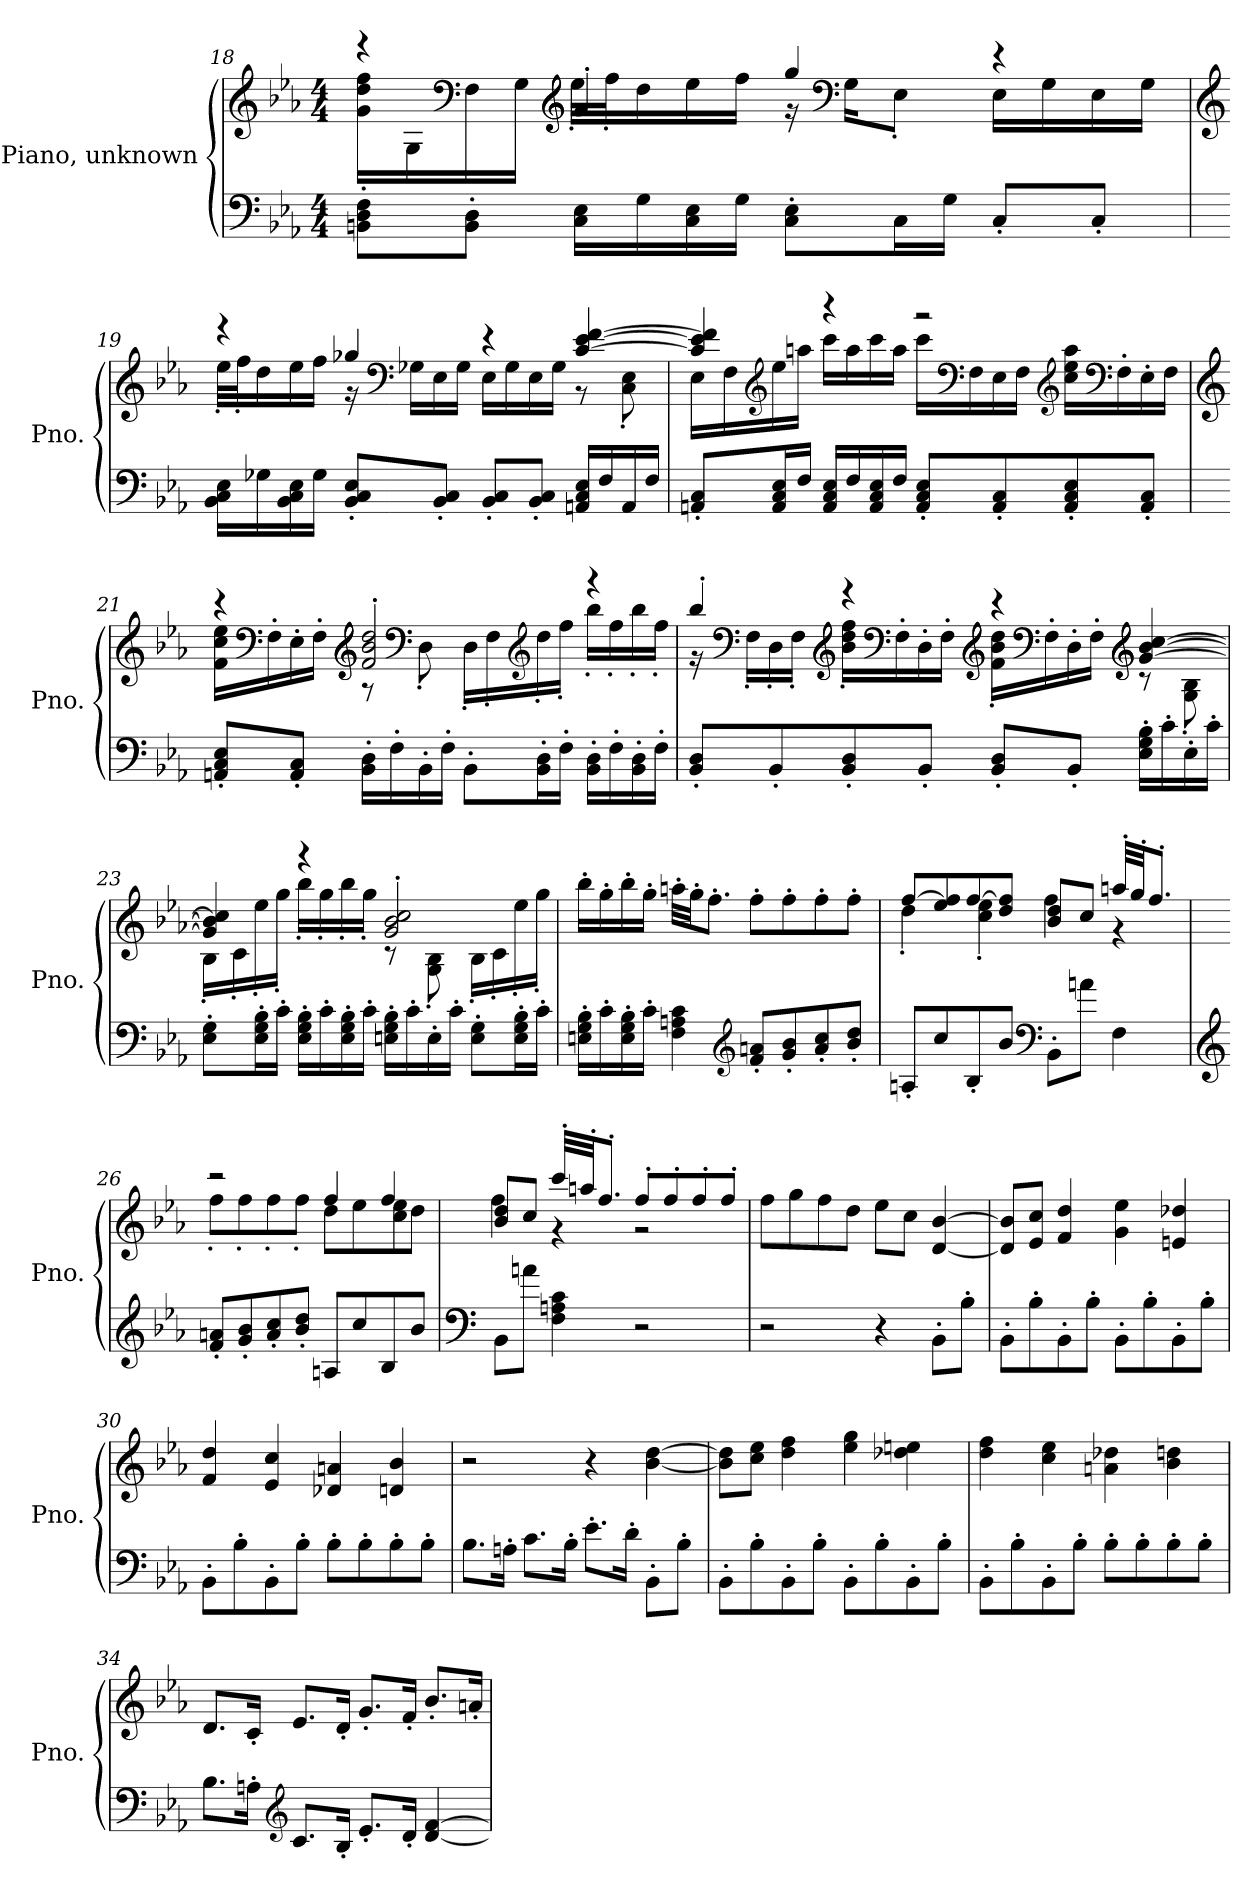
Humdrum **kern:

**kern	**kern
*part1	*part1
*staff2	*staff1
*I"Piano, unknown	*
*I'Pno.	*
!!LO:LB:g=z
*clefF4	*clefG2
*k[b-e-a-]	*k[b-e-a-]
*M4/4	*M4/4
=18	=18
*	*^
8BBn\' 8D\' 8F\'L	4r	16g\ 16dd\ 16ff\LL
.	.	16G\
*	*clefF4	*
8BB\' 8D\'J	.	16F\
.	.	16G\JJ
*	*clefG2	*
16C\ 16E-\LL	4g'/	32ee-'\LLL
.	.	32ff'\J
16G\	.	16dd\
16C\ 16E-\	.	16ee-\
16G\JJ	.	16ff\JJ
8C\' 8E-\'L	4gg/	16r
*	*clefF4	*
.	.	16G\KL
16C\L	.	8E-'\J
16G\JJ	.	.
8C'/L	4r	16E-\LL
.	.	16G\
8C'/J	.	16E-\
.	.	16G\JJ
=19	=19	=19
*	*clefG2	*
16BB-\ 16C\ 16E-\LL	4r	32ee-'\LLL
.	.	32ff'\J
16G-X\	.	16dd\
16BB-\ 16C\ 16E-\	.	16ee-\
16G-\JJ	.	16ff\JJ
8BB-/' 8C/' 8E-/'L	4gg-X/	16r
*	*clefF4	*
.	.	16G-X\LL
8BB-/' 8C/'J	.	16E-\
.	.	16G-\JJ
8BB-/' 8C/'L	4r	16E-\LL
.	.	16G-\
8BB-/' 8C/'J	.	16E-\
.	.	16G-\JJ
16AAn/ 16C/ 16E-/LL	[4c/ [4e-/ [4f/	8r
16F/	.	.
16AA/	.	8C\' 8E-\'
16F/JJ	.	.
!!LO:LB:g=z	!!
=20	=20	=20
8AAn/' 8C/'L	4c/] 4e-/] 4f/]	16E-\LL
.	.	16F\
*	*clefG2	*
16AA/ 16C/ 16E-/L	.	16ee-\
16F/JJ	.	16aan\JJ
16AA/ 16C/ 16E-/LL	4r	16ccc\LL
16F/	.	16aa\
16AA/ 16C/ 16E-/	.	16ccc\
16F/JJ	.	16aa\JJ
8AA/' 8C/' 8E-/'L	2r	16ccc\LL
*	*clefF4	*
.	.	16F\
8AA/' 8C/'	.	16E-\
.	.	16F\JJ
*	*clefG2	*
8AA/' 8C/' 8E-/'	.	16cc\ 16ee-\ 16aa\LL
*	*clefF4	*
.	.	16F'\
8AA/' 8C/'J	.	16E-'\
.	.	16F\JJ
!!LO:LB:g=z	!!
=21	=21	=21
*	*clefG2	*
8AAn/' 8C/' 8E-/'L	4r	16f\ 16cc\ 16ee-\LL
*	*clefF4	*
.	.	16F'\
8AA/' 8C/'J	.	16E-'\
.	.	16F'\JJ
*	*clefG2	*
16BB-\' 16D\'LL	2f/' 2b-/' 2dd/'	8r
16F'\	.	.
*	*clefF4	*
16BB-'\	.	8D'\
16F'\JJ	.	.
8BB-'\L	.	16D'\LL
.	.	16F'\
*	*clefG2	*
16BB-\' 16D\'L	.	16dd'\
16F'\JJ	.	16ff'\JJ
16BB-\' 16D\'LL	4r	16bb-'\LL
16F'\	.	16ff'\
16BB-\' 16D\'	.	16bb-'\
16F'\JJ	.	16ff'\JJ
!!LO:LB:g=z	!!
=22	=22	=22
8BB-/' 8D/'L	4bb-'/	16r
*	*clefF4	*
.	.	16F'\LL
8BB-'/	.	16D'\
.	.	16F'\JJ
*	*clefG2	*
8BB-/' 8D/'	4r	16b-\' 16dd\' 16ff\'LL
*	*clefF4	*
.	.	16F'\
8BB-'/J	.	16D'\
.	.	16F'\JJ
*	*clefG2	*
8BB-/' 8D/'L	4r	16f\' 16b-\' 16dd\'LL
*	*clefF4	*
.	.	16F'\
8BB-'/J	.	16D'\
.	.	16F'\JJ
*	*clefG2	*
16E-\' 16G\' 16B-\'LL	[4g/ [4b-/ [4cc/	8r
16c'\	.	.
16E-'\	.	8G\' 8B-\'
16c'\JJ	.	.
=23	=23	=23
8E-\' 8G\'L	4g/] 4b-/] 4cc/]	16B-'\LL
.	.	16c'\
16E-\' 16G\' 16B-\'L	.	16ee-'\
16c'\JJ	.	16gg'\JJ
16E-\' 16G\' 16B-\'LL	4r	16bb-'\LL
16c'\	.	16gg'\
16E-\' 16G\' 16B-\'	.	16bb-'\
16c'\JJ	.	16gg'\JJ
16En\' 16G\' 16B-\'LL	2g/' 2b-/' 2cc/'	8r
16c'\	.	.
16E'\	.	8G\' 8B-\'
16c'\JJ	.	.
8E\' 8G\'L	.	16B-'\LL
.	.	16c'\
16E\' 16G\' 16B-\'L	.	16ee-'\
16c'\JJ	.	16gg'\JJ
*	*v	*v
!!LO:PB:g=z
=24	=24
16En\' 16G\' 16B-\'LL	16bb-'\LL
16c'\	16gg'\
16E\' 16G\' 16B-\'	16bb-'\
16c'\JJ	16gg'\JJ
4F\ 4An\ 4c\	32aan'\LLL
.	32gg'\JJ
.	8.ff'\J
*clefG2	*
8f/' 8an/'L	8ff'\L
8g/' 8b-/'	8ff'\
8a/' 8cc/'	8ff'\
8b-/' 8dd/'J	8ff'\J
=25	=25
*	*^
8An'/L	[8ff/L	4dd'\
8cc/	8ee-/ 8ff/]	.
8B-'/	[8ff/	4cc\' 4ee-\'
8b-/J	8dd/ 8ff/]J	.
*clefF4	*	*
8BB-'\L	8b-/ 8dd/L	4ff\
8an\J	8cc/J	.
4F\	32aan'/LLL	4r
.	32gg'/JJ	.
.	8.ff'/J	.
=26	=26	=26
*clefG2	*	*
8f/' 8an/'L	2r	8ff'\L
8g/' 8b-/'	.	8ff'\
8a/' 8cc/'	.	8ff'\
8b-/' 8dd/'J	.	8ff'\J
8An/L	4ff/	8dd\L
8cc/	.	8ee-\
8B-/	4ff/	8cc\ 8ee-\
8b-/J	.	8dd\J
!!LO:LB:g=z	!!
=27	=27	=27
*clefF4	*	*
8BB-\L	8b-/ 8dd/L	4ff\
8an\J	8cc/J	.
4F\ 4An\ 4c\	32ccc'/LLL	4r
.	32aan'/JJ	.
.	8.ff'/J	.
2r	8ff'/L	2r
.	8ff'/	.
.	8ff'/	.
.	8ff'/J	.
*	*v	*v
=28	=28
2r	8ff\L
.	8gg\
.	8ff\
.	8dd\J
4r	8ee-\L
.	8cc\J
8BB-'\L	[4d/ [4b-/
8B-'\J	.
=29	=29
8BB-'\L	8d/] 8b-/]L
8B-'\	8e-/ 8cc/J
8BB-'\	4f/ 4dd/
8B-'\J	.
8BB-'\L	4g\ 4ee-\
8B-'\	.
8BB-'\	4en/ 4dd-X/
8B-'\J	.
=30	=30
8BB-'\L	4f/ 4dd/
8B-'\	.
8BB-'\	4e-/ 4cc/
8B-'\J	.
8B-'\L	4d-X/ 4an/
8B-'\	.
8B-'\	4dn/ 4b-/
8B-'\J	.
!!LO:LB:g=z
=31	=31
8.B-\L	2r
16An'\Jk	.
8.c\L	.
16B-'\Jk	.
8.e-'\L	4r
16d'\Jk	.
8BB-'\L	[4b-\ [4dd\
8B-'\J	.
=32	=32
8BB-'\L	8b-\] 8dd\]L
8B-'\	8cc\ 8ee-\J
8BB-'\	4dd\ 4ff\
8B-'\J	.
8BB-'\L	4ee-\ 4gg\
8B-'\	.
8BB-'\	4dd-X\ 4een\
8B-'\J	.
=33	=33
8BB-'\L	4dd\ 4ff\
8B-'\	.
8BB-'\	4cc\ 4ee-\
8B-'\J	.
8B-'\L	4an\ 4dd-X\
8B-'\	.
8B-'\	4b-\ 4ddn\
8B-'\J	.
=34	=34
8.B-\L	8.d/L
16An'\Jk	16c'/Jk
*clefG2	*
8.c/L	8.e-/L
16B-'/Jk	16d'/Jk
8.e-'/L	8.g'/L
16d'/Jk	16f'/Jk
[4d/ [4f/	8.b-'/L
.	16an'/Jk
=	=
*-	*-
